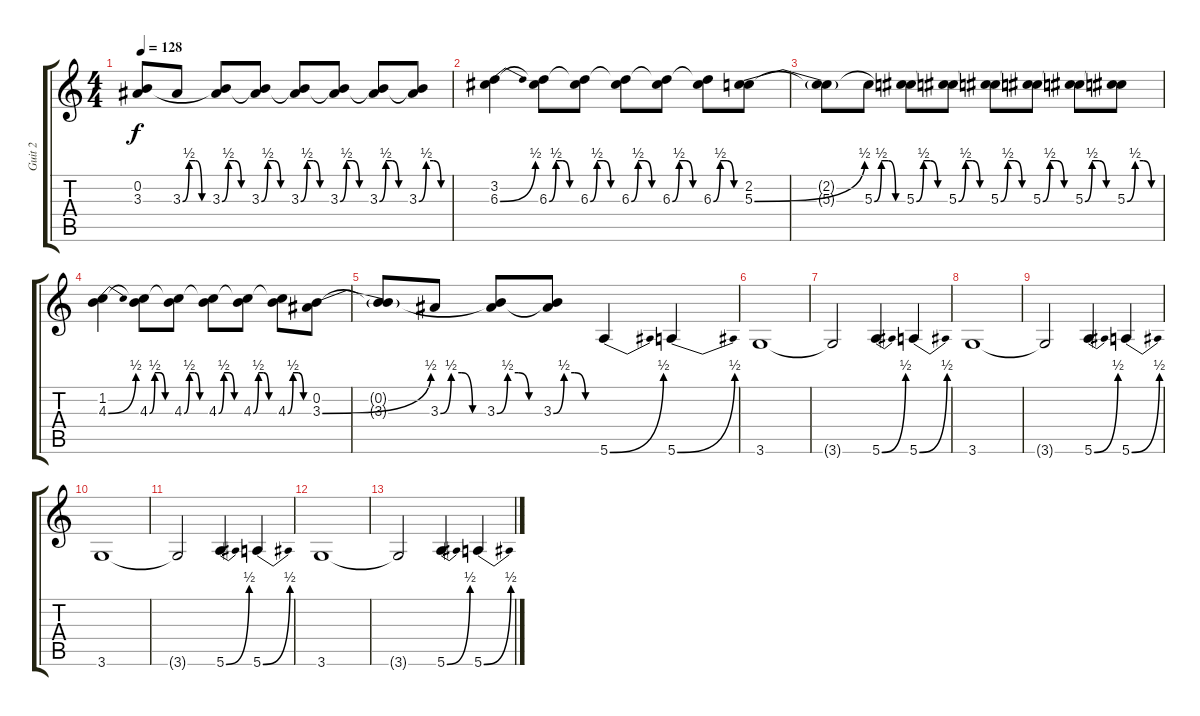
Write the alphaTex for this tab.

\track ("Guit 2" "Guit 2") {instrument electricguitarjazz}
\staff {score tabs}
\tuning (E4 B3 G3 D3 A2 E2) {hide}
\ts (4 4)
\tempo 128
\clef g2
\ks c
(0.2{t} 3.3{t}).8{dy f} 3.3{be (custom 0 0 15 2 30 2 45 0 60 0)}.8 (0.2{t} 3.3{be (custom 0 0 15 2 30 2 45 0 60 0)}).8 (0.2{t} 3.3{be (custom 0 0 15 2 30 2 45 0 60 0)}).8 (0.2{t} 3.3{be (custom 0 0 15 2 30 2 45 0 60 0)}).8 (0.2{t} 3.3{be (custom 0 0 15 2 30 2 45 0 60 0)}).8 (0.2{t} 3.3{be (custom 0 0 15 2 30 2 45 0 60 0)}).8 (0.2{t} 3.3{be (custom 0 0 15 2 30 2 45 0 60 0)}).8 |
(3.2 6.3{be (bend 0 0 60 2)}).4{instrument overdrivenguitar} (3.2{t} 6.3{be (custom 0 0 15 2 30 2 45 0 60 0)}).8 (3.2{t} 6.3{be (custom 0 0 15 2 30 2 45 0 60 0)}).8 (3.2{t} 6.3{be (custom 0 0 15 2 30 2 45 0 60 0)}).8 (3.2{t} 6.3{be (custom 0 0 15 2 30 2 45 0 60 0)}).8 (3.2{t} 6.3{be (custom 0 0 15 2 30 2 45 0 60 0)}).8 (2.2 5.3{be (bend 0 0 60 2)}).8 |
(2.2{t} 5.3{t}).8 5.3{be (custom 0 0 15 2 30 2 45 0 60 0)}.8 (2.2{t} 5.3{be (custom 0 0 15 2 30 2 45 0 60 0)}).8 (2.2{t} 5.3{be (custom 0 0 15 2 30 2 45 0 60 0)}).8 (2.2{t} 5.3{be (custom 0 0 15 2 30 2 45 0 60 0)}).8 (2.2{t} 5.3{be (custom 0 0 15 2 30 2 45 0 60 0)}).8 (2.2{t} 5.3{be (custom 0 0 15 2 30 2 45 0 60 0)}).8 (2.2{t} 5.3{be (custom 0 0 15 2 30 2 45 0 60 0)}).8 |
(1.2 4.3{be (bend 0 0 60 2)}).4 (1.2{t} 4.3{be (custom 0 0 15 2 30 2 45 0 60 0)}).8 (1.2{t} 4.3{be (custom 0 0 15 2 30 2 45 0 60 0)}).8 (1.2{t} 4.3{be (custom 0 0 15 2 30 2 45 0 60 0)}).8 (1.2{t} 4.3{be (custom 0 0 15 2 30 2 45 0 60 0)}).8 (1.2{t} 4.3{be (custom 0 0 15 2 30 2 45 0 60 0)}).8 (0.2 3.3{be (bend 0 0 60 2)}).8 |
(0.2{t} 3.3{t}).8 3.3{be (custom 0 0 15 2 30 2 45 0 60 0)}.8 (0.2{t} 3.3{be (custom 0 0 15 2 30 2 45 0 60 0)}).8 (0.2{t} 3.3{be (custom 0 0 15 2 30 2 45 0 60 0)}).8 5.6{be (bend 0 0 60 2)}.4 5.6{be (bend 0 0 60 2)}.4 |
3.6.1 |
3.6{t}.2 5.6{be (bend 0 0 60 2)}.4 5.6{be (bend 0 0 60 2)}.4 |
3.6.1 |
3.6{t}.2 5.6{be (bend 0 0 60 2)}.4 5.6{be (bend 0 0 60 2)}.4 |
3.6.1{volume 0} |
3.6{t}.2 5.6{be (bend 0 0 60 2)}.4 5.6{be (bend 0 0 60 2)}.4 |
3.6.1 |
3.6{t}.2 5.6{be (bend 0 0 60 2)}.4 5.6{be (bend 0 0 60 2)}.4
